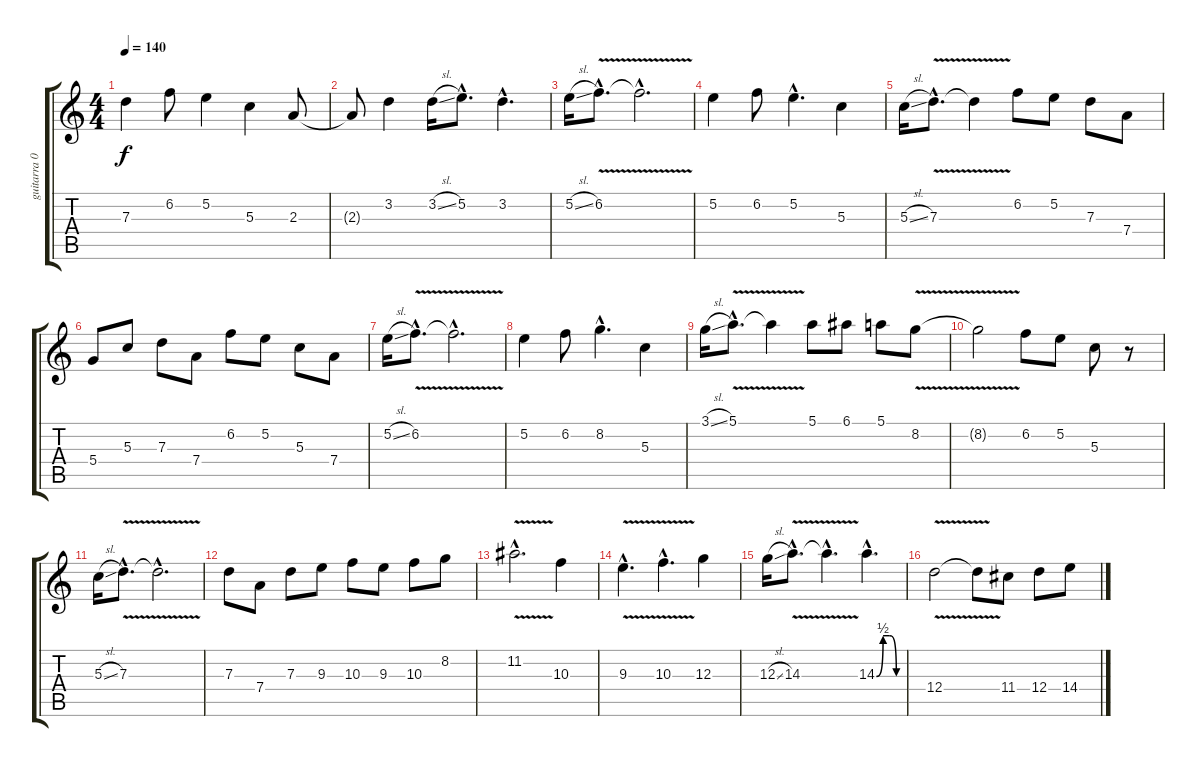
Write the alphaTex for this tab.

\track ("guitarra 01" "guitarra 0") {instrument distortionguitar}
\staff {score tabs}
\tuning (E4 B3 G3 D3 A2 D2) {hide}
\ts (4 4)
\tempo 140
\clef g2
\ks c
7.3.4{dy f} 6.2.8 5.2.4 5.3.4 2.3.8 |
2.3{t}.8 3.2.4 3.2{sl}.16 5.2{hac}.8{d} 3.2{hac}.4{d} |
5.2{sl}.16 6.2{v hac}.8{d} 6.2{hac t}.2{d} |
5.2.4 6.2.8 5.2{hac}.4{d} 5.3.4 |
5.3{sl}.16 7.3{v hac}.8{d} 7.3{t}.4 6.2.8 5.2.8 7.3.8 7.4.8 |
5.4.8 5.3.8 7.3.8 7.4.8 6.2.8 5.2.8 5.3.8 7.4.8 |
5.2{sl}.16 6.2{v hac}.8{d} 6.2{hac t}.2{d} |
5.2.4 6.2.8 8.2{hac}.4{d} 5.3.4 |
3.1{sl}.16 5.1{v hac}.8{d} 5.1{t}.4 5.1.8 6.1.8 5.1.8 8.2{v}.8 |
8.2{t}.2 6.2.8 5.2.8 5.3.8 r.8 |
5.3{sl}.16 7.3{v hac}.8{d} 7.3{hac t}.2{d} |
7.3.8 7.4.8 7.3.8 9.3.8 10.3.8 9.3.8 10.3.8 8.2.8 |
11.2{v hac}.2{d} 10.3.4 |
9.3{v hac}.4{d} 10.3{v hac}.4{d} 12.3.4 |
12.3{sl}.16 14.3{v hac}.8{d} 14.3{hac t}.4{d} 14.3{be (custom 0 0 15 2 30 2 45 0 60 0) hac}.4{d} |
12.4{v}.2 12.4{t}.8 11.4.8 12.4.8 14.4.8
